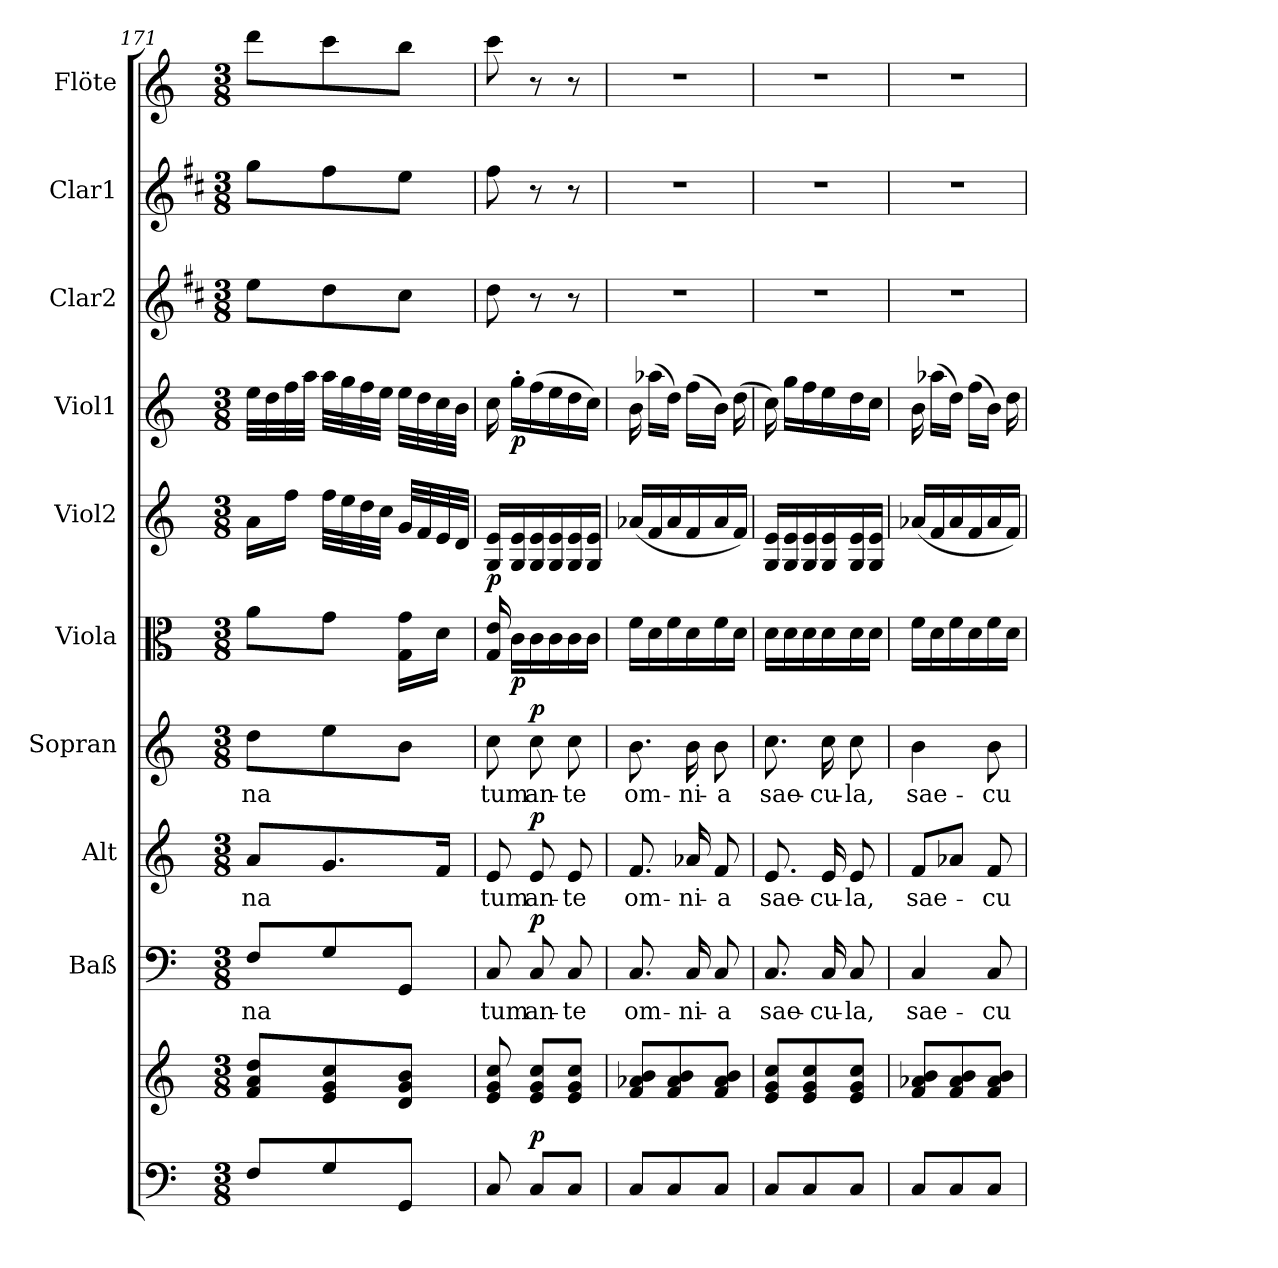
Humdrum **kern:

**kern	**kern	**dynam	**kern	**text	**dynam	**kern	**text	**dynam	**kern	**text	**dynam	**kern	**dynam	**kern	**dynam	**kern	**dynam	**kern	**kern	**kern
*part10	*part10	*part10	*part9	*part9	*part9	*part8	*part8	*part8	*part7	*part7	*part7	*part6	*part6	*part5	*part5	*part4	*part4	*part3	*part2	*part1
*staff11	*staff10	*staff10/11	*staff9	*staff9	*staff9	*staff8	*staff8	*staff8	*staff7	*staff7	*staff7	*staff6	*staff6	*staff5	*staff5	*staff4	*staff4	*staff3	*staff2	*staff1
*	*	*	*I"Baß	*	*	*I"Alt	*	*	*I"Sopran	*	*	*I"Viola	*	*I"Viol2	*	*I"Viol1	*	*I"Clar2	*I"Clar1	*I"Flöte
*	*	*	*	*	*	*	*	*	*	*	*	*I'Vla	*	*	*	*	*	*I'Cl	*I'Cl	*I'Fl
*clefF4	*clefG2	*	*clefF4	*	*	*clefG2	*	*	*clefG2	*	*	*clefC3	*	*clefG2	*	*clefG2	*	*clefG2	*clefG2	*clefG2
*	*	*	*	*	*	*	*	*	*	*	*	*	*	*	*	*	*	*ITrd1c2	*ITrd1c2	*
*k[]	*k[]	*	*k[]	*	*	*k[]	*	*	*k[]	*	*	*k[]	*	*k[]	*	*k[]	*	*k[]	*k[]	*k[]
*C:	*C:	*	*C:	*	*	*C:	*	*	*C:	*	*	*C:	*	*C:	*	*C:	*	*C:	*C:	*C:
*M3/8	*M3/8	*	*M3/8	*	*	*M3/8	*	*	*M3/8	*	*	*M3/8	*	*M3/8	*	*M3/8	*	*M3/8	*M3/8	*M3/8
=171	=171	=171	=171	=171	=171	=171	=171	=171	=171	=171	=171	=171	=171	=171	=171	=171	=171	=171	=171	=171
!	!	!	!	!LO:LY:b	!	!	!LO:LY:b	!	!	!LO:LY:b	!	!	!	!	!	!	!	!	!	!
8F/L	8f/ 8a/ 8dd/L	.	8F/L	na	.	8a/L	na	.	8dd\L	na	.	8a\L	.	16a\LL	.	32ee\LLL	.	8dd\L	8ff\L	8ddd\L
.	.	.	.	.	.	.	.	.	.	.	.	.	.	.	.	32dd\	.	.	.	.
.	.	.	.	.	.	.	.	.	.	.	.	.	.	16ff\JJ	.	32ff\	.	.	.	.
.	.	.	.	.	.	.	.	.	.	.	.	.	.	.	.	32aa\JJJ	.	.	.	.
8G/	8e/ 8g/ 8cc/	.	8G/	.	.	8.g/	.	.	8ee\	.	.	8g\J	.	32ff\LLL	.	32aa\LLL	.	8cc\	8ee\	8ccc\
.	.	.	.	.	.	.	.	.	.	.	.	.	.	32ee\	.	32gg\	.	.	.	.
.	.	.	.	.	.	.	.	.	.	.	.	.	.	32dd\	.	32ff\	.	.	.	.
.	.	.	.	.	.	.	.	.	.	.	.	.	.	32cc\JJJ	.	32ee\JJJ	.	.	.	.
8GG/J	8d/ 8g/ 8b/J	.	8GG/J	.	.	.	.	.	8b\J	.	.	16G\ 16g\LL	.	32g/LLL	.	32ee\LLL	.	8b\J	8dd\J	8bb\J
.	.	.	.	.	.	.	.	.	.	.	.	.	.	32f/	.	32dd\	.	.	.	.
.	.	.	.	.	.	16f/Jk	.	.	.	.	.	16d\JJ	.	32e/	.	32cc\	.	.	.	.
.	.	.	.	.	.	.	.	.	.	.	.	.	.	32d/JJJ	.	32b\JJJ	.	.	.	.
=172	=172	=172	=172	=172	=172	=172	=172	=172	=172	=172	=172	=172	=172	=172	=172	=172	=172	=172	=172	=172
!	!	!	!	!LO:LY:b	!	!	!LO:LY:b	!	!	!LO:LY:b	!	!	!	!	!LO:DY:b	!	!	!	!	!
8C/	8e/ 8g/ 8cc/	.	8C/	tum	.	8e/	tum	.	8cc\	tum	.	16G/ 16e/	.	16G/ 16e/LL	p	16cc\	.	8cc\	8ee\	8ccc\
!	!	!	!	!	!	!	!	!	!	!	!	!	!LO:DY:b	!	!	!	!LO:DY:b	!	!	!
.	.	.	.	.	.	.	.	.	.	.	.	16c\LL	p	16G/ 16e/	.	16gg'>\LL	p	.	.	.
!	!	!LO:DY:a=2	!	!LO:LY:b	!LO:DY:a	!	!LO:LY:b	!LO:DY:a	!	!LO:LY:b	!LO:DY:b	!	!	!	!	!	!	!	!	!
8C/L	8e/ 8g/ 8cc/L	p	8C/	an-	p	8e/	an-	p	8cc\	an-	p	16c\	.	16G/ 16e/	.	(>16ff\	.	8r	8r	8r
.	.	.	.	.	.	.	.	.	.	.	.	16c\	.	16G/ 16e/	.	16ee\	.	.	.	.
!	!	!	!	!LO:LY:b	!	!	!LO:LY:b	!	!	!LO:LY:b	!	!	!	!	!	!	!	!	!	!
8C/J	8e/ 8g/ 8cc/J	.	8C/	-te	.	8e/	-te	.	8cc\	-te	.	16c\	.	16G/ 16e/	.	16dd\	.	8r	8r	8r
.	.	.	.	.	.	.	.	.	.	.	.	16c\JJ	.	16G/ 16e/JJ	.	16cc\JJ)	.	.	.	.
!!LO:PB:g=z
=173	=173	=173	=173	=173	=173	=173	=173	=173	=173	=173	=173	=173	=173	=173	=173	=173	=173	=173	=173	=173
!	!	!	!	!LO:LY:b	!	!	!LO:LY:b	!	!	!LO:LY:b	!	!	!	!	!	!	!	!	!	!
8C/L	8f/ 8a-X/ 8b/L	.	8.C/	om-	.	8.f/	om-	.	8.b\	om-	.	16f\LL	.	(<16a-X/LL	.	16b\	.	4.r	4.r	4.r
.	.	.	.	.	.	.	.	.	.	.	.	16d\	.	16f/	.	(>16aa-X\LL	.	.	.	.
8C/	8f/ 8a-/ 8b/	.	.	.	.	.	.	.	.	.	.	16f\	.	16a-/	.	16dd\JJ)	.	.	.	.
!	!	!	!	!LO:LY:b	!	!	!LO:LY:b	!	!	!LO:LY:b	!	!	!	!	!	!	!	!	!	!
.	.	.	16C/	-ni-	.	16a-X/	-ni-	.	16b\	-ni-	.	16d\	.	16f/	.	(>16ff\LL	.	.	.	.
!	!	!	!	!LO:LY:b	!	!	!LO:LY:b	!	!	!LO:LY:b	!	!	!	!	!	!	!	!	!	!
8C/J	8f/ 8a-/ 8b/J	.	8C/	-a	.	8f/	-a	.	8b\	-a	.	16f\	.	16a-/	.	16b\JJ)	.	.	.	.
.	.	.	.	.	.	.	.	.	.	.	.	16d\JJ	.	16f/JJ)	.	(>16dd\	.	.	.	.
=174	=174	=174	=174	=174	=174	=174	=174	=174	=174	=174	=174	=174	=174	=174	=174	=174	=174	=174	=174	=174
!	!	!	!	!LO:LY:b	!	!	!LO:LY:b	!	!	!LO:LY:b	!	!	!	!	!	!	!	!	!	!
8C/L	8e/ 8g/ 8cc/L	.	8.C/	sae-	.	8.e/	sae-	.	8.cc\	sae-	.	16d\LL	.	16G/ 16e/LL	.	16cc\)	.	4.r	4.r	4.r
.	.	.	.	.	.	.	.	.	.	.	.	16d\	.	16G/ 16e/	.	16gg\LL	.	.	.	.
8C/	8e/ 8g/ 8cc/	.	.	.	.	.	.	.	.	.	.	16d\	.	16G/ 16e/	.	16ff\	.	.	.	.
!	!	!	!	!LO:LY:b	!	!	!LO:LY:b	!	!	!LO:LY:b	!	!	!	!	!	!	!	!	!	!
.	.	.	16C/	-cu-	.	16e/	-cu-	.	16cc\	-cu-	.	16d\	.	16G/ 16e/	.	16ee\	.	.	.	.
!	!	!	!	!LO:LY:b	!	!	!LO:LY:b	!	!	!LO:LY:b	!	!	!	!	!	!	!	!	!	!
8C/J	8e/ 8g/ 8cc/J	.	8C/	-la,	.	8e/	-la,	.	8cc\	-la,	.	16d\	.	16G/ 16e/	.	16dd\	.	.	.	.
.	.	.	.	.	.	.	.	.	.	.	.	16d\JJ	.	16G/ 16e/JJ	.	16cc\JJ	.	.	.	.
=175	=175	=175	=175	=175	=175	=175	=175	=175	=175	=175	=175	=175	=175	=175	=175	=175	=175	=175	=175	=175
!	!	!	!	!LO:LY:b	!	!	!LO:LY:b	!	!	!LO:LY:b	!	!	!	!	!	!	!	!	!	!
8C/L	8f/ 8a-X/ 8b/L	.	4C/	sae-	.	8f/L	sae-	.	4b\	sae-	.	16f\LL	.	(<16a-X/LL	.	16b\	.	4.r	4.r	4.r
.	.	.	.	.	.	.	.	.	.	.	.	16d\	.	16f/	.	(>16aa-X\LL	.	.	.	.
8C/	8f/ 8a-/ 8b/	.	.	.	.	8a-X/J	.	.	.	.	.	16f\	.	16a-/	.	16dd\JJ)	.	.	.	.
.	.	.	.	.	.	.	.	.	.	.	.	16d\	.	16f/	.	(>16ff\LL	.	.	.	.
!	!	!	!	!LO:LY:b	!	!	!LO:LY:b	!	!	!LO:LY:b	!	!	!	!	!	!	!	!	!	!
8C/J	8f/ 8a-/ 8b/J	.	8C/	-cu-	.	8f/	-cu-	.	8b\	-cu-	.	16f\	.	16a-/	.	16b\JJ)	.	.	.	.
.	.	.	.	.	.	.	.	.	.	.	.	16d\JJ	.	16f/JJ)	.	16dd\	.	.	.	.
=	=	=	=	=	=	=	=	=	=	=	=	=	=	=	=	=	=	=	=	=
*-	*-	*-	*-	*-	*-	*-	*-	*-	*-	*-	*-	*-	*-	*-	*-	*-	*-	*-	*-	*-
